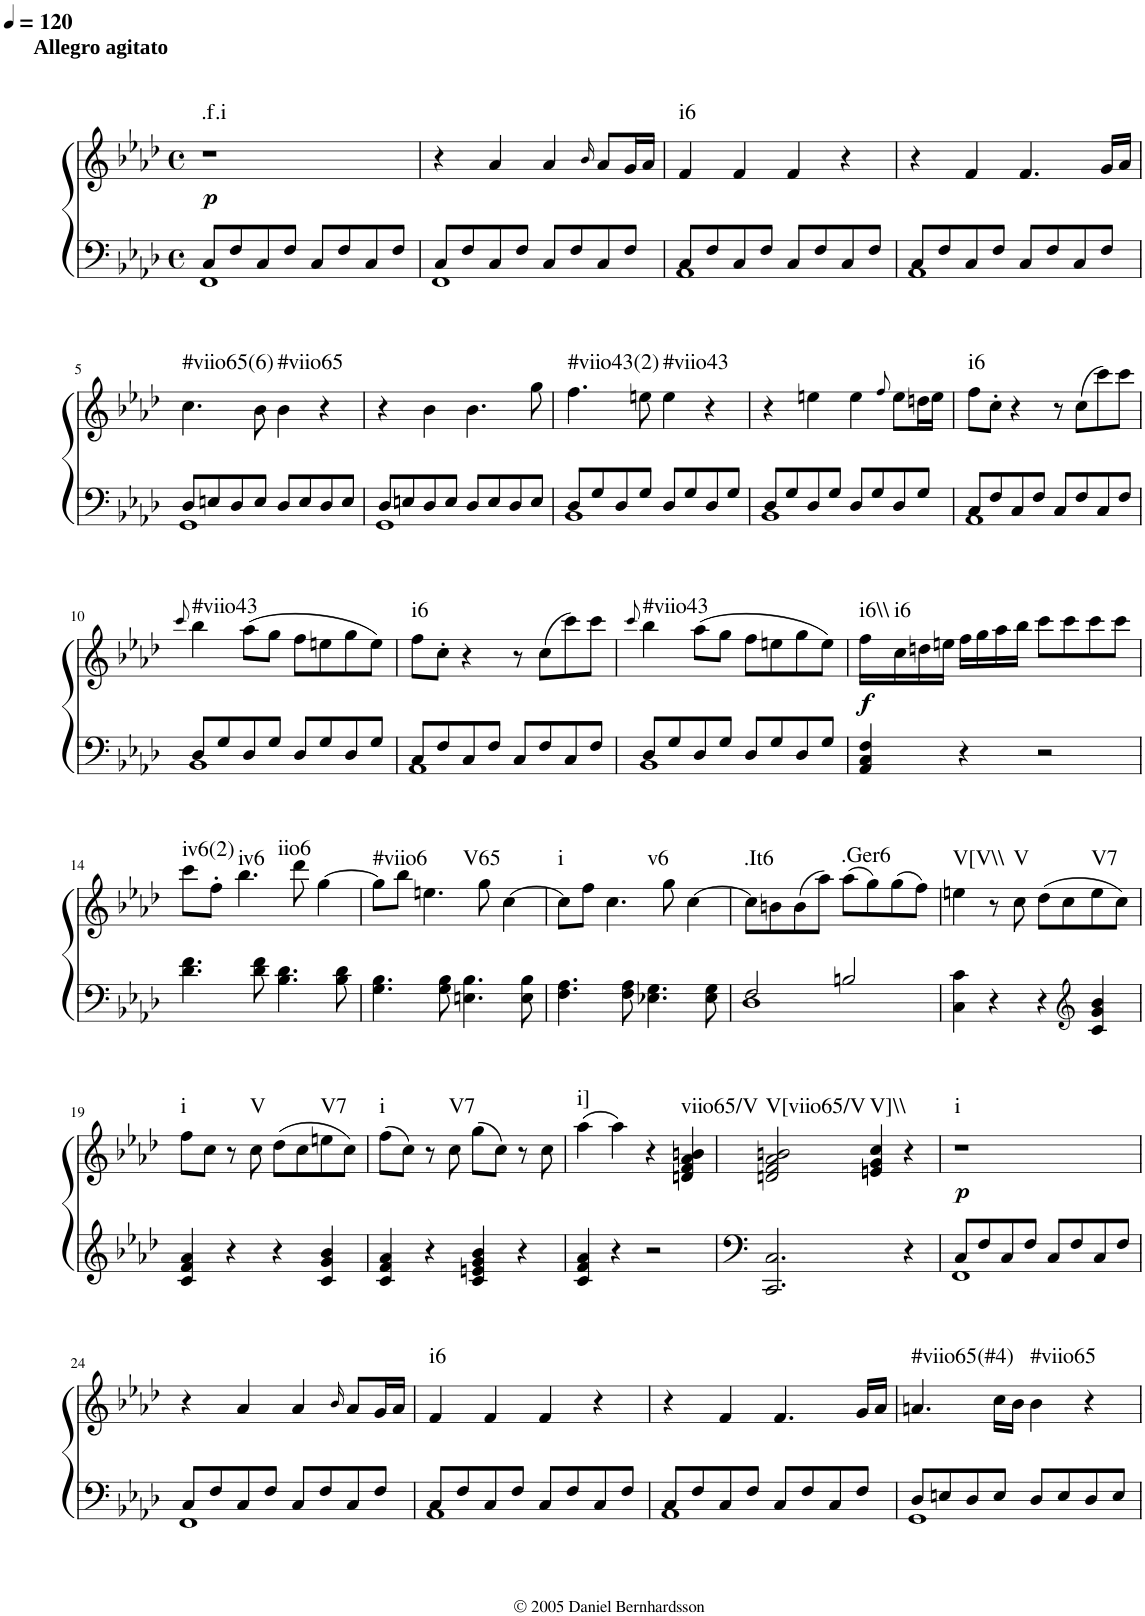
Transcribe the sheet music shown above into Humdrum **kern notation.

**kern	**kern	**dynam	**harte
*part1	*part1	*part1	*part1
*staff2	*staff1	*staff1/2	*
*I"Piano	*	*	*
*I'Pno.	*	*	*
*clefF4	*clefG2	*	*
*k[b-e-a-d-]	*k[b-e-a-d-]	*	*
*M4/4	*M4/4	*	*
*met(c)	*met(c)	*	*
*MM120	*MM120	*	*
=1	=1	=1	=1
*^	*	*	*
!	!	!LO:TX:a:B:t=Allegro agitato	!	!
!	!	!	!LO:DY:b	!LO:H:kt=.f.i
8C/L	1FF	1r	p	N
8F/	.	.	.	.
8C/	.	.	.	.
8F/J	.	.	.	.
8C/L	.	.	.	.
8F/	.	.	.	.
8C/	.	.	.	.
8F/J	.	.	.	.
=2	=2	=2	=2	=2
8C/L	1FF	4r	.	.
8F/	.	.	.	.
8C/	.	4a-/	.	.
8F/J	.	.	.	.
8C/L	.	4a-/	.	.
8F/	.	.	.	.
.	.	16qb-/	.	.
8C/	.	8a-/L	.	.
8F/J	.	16g/L	.	.
.	.	16a-/JJ	.	.
=3	=3	=3	=3	=3
!	!	!	!	!LO:H:kt=i6
8C/L	1AA-	4f/	.	N
8F/	.	.	.	.
8C/	.	4f/	.	.
8F/J	.	.	.	.
8C/L	.	4f/	.	.
8F/	.	.	.	.
8C/	.	4r	.	.
8F/J	.	.	.	.
=4	=4	=4	=4	=4
8C/L	1AA-	4r	.	.
8F/	.	.	.	.
8C/	.	4f/	.	.
8F/J	.	.	.	.
8C/L	.	4.f/	.	.
8F/	.	.	.	.
8C/	.	.	.	.
8F/J	.	16g/LL	.	.
.	.	16a-/JJ	.	.
!!LO:LB:g=z
=5	=5	=5	=5	=5
!	!	!	!	!LO:H:kt=#viio65(6)
8D-/L	1GG	4.cc\	.	N
8En/	.	.	.	.
8D-/	.	.	.	.
8E/J	.	8b-\	.	.
!	!	!	!	!LO:H:kt=#viio65
8D-/L	.	4b-\	.	N
8E/	.	.	.	.
8D-/	.	4r	.	.
8E/J	.	.	.	.
=6	=6	=6	=6	=6
8D-/L	1GG	4r	.	.
8En/	.	.	.	.
8D-/	.	4b-\	.	.
8E/J	.	.	.	.
8D-/L	.	4.b-\	.	.
8E/	.	.	.	.
8D-/	.	.	.	.
8E/J	.	8gg\	.	.
=7	=7	=7	=7	=7
!	!	!	!	!LO:H:kt=#viio43(2)
8D-/L	1BB-	4.ff\	.	N
8G/	.	.	.	.
8D-/	.	.	.	.
8G/J	.	8een\	.	.
!	!	!	!	!LO:H:kt=#viio43
8D-/L	.	4ee\	.	N
8G/	.	.	.	.
8D-/	.	4r	.	.
8G/J	.	.	.	.
=8	=8	=8	=8	=8
8D-/L	1BB-	4r	.	.
8G/	.	.	.	.
8D-/	.	4een\	.	.
8G/J	.	.	.	.
8D-/L	.	4ee\	.	.
8G/	.	.	.	.
.	.	8qff/	.	.
8D-/	.	8ee\L	.	.
8G/J	.	16ddn\L	.	.
.	.	16ee\JJ	.	.
=9	=9	=9	=9	=9
!	!	!	!	!LO:H:kt=i6
8C/L	1AA-	8ff\L	.	N
8F/	.	8cc'\J	.	.
8C/	.	4r	.	.
8F/J	.	.	.	.
8C/L	.	8r	.	.
8F/	.	(8cc\L	.	.
8C/	.	8ccc\)	.	.
8F/J	.	8ccc\J	.	.
!!LO:LB:g=z
=10	=10	=10	=10	=10
.	.	8qccc/	.	.
!	!	!	!	!LO:H:kt=#viio43
8D-/L	1BB-	4bb-\	.	N
8G/	.	.	.	.
8D-/	.	(8aa-\L	.	.
8G/J	.	8gg\J	.	.
8D-/L	.	8ff\L	.	.
8G/	.	8een\	.	.
8D-/	.	8gg\	.	.
8G/J	.	8ee\J)	.	.
=11	=11	=11	=11	=11
!	!	!	!	!LO:H:kt=i6
8C/L	1AA-	8ff\L	.	N
8F/	.	8cc'\J	.	.
8C/	.	4r	.	.
8F/J	.	.	.	.
8C/L	.	8r	.	.
8F/	.	(8cc\L	.	.
8C/	.	8ccc\)	.	.
8F/J	.	8ccc\J	.	.
=12	=12	=12	=12	=12
.	.	8qccc/	.	.
!	!	!	!	!LO:H:kt=#viio43
8D-/L	1BB-	4bb-\	.	N
8G/	.	.	.	.
8D-/	.	(8aa-\L	.	.
8G/J	.	8gg\J	.	.
8D-/L	.	8ff\L	.	.
8G/	.	8een\	.	.
8D-/	.	8gg\	.	.
8G/J	.	8ee\J)	.	.
*v	*v	*	*	*
=13	=13	=13	=13
!	!	!LO:DY:b	!LO:H:kt=i6\\
4AA-/ 4C/ 4F/	16ff\LL	f	N
!	!	!	!LO:H:kt=i6
.	16cc\	.	N
.	16ddn\	.	.
.	16een\JJ	.	.
4r	16ff\LL	.	.
.	16gg\	.	.
.	16aa-\	.	.
.	16bb-\JJ	.	.
2r	8ccc\L	.	.
.	8ccc\	.	.
.	8ccc\	.	.
.	8ccc\J	.	.
!!LO:LB:g=z
=14	=14	=14	=14
!	!	!	!LO:H:kt=iv6(2)
4.d-\ 4.f\	8ccc\L	.	N
.	8ff'\J	.	.
!	!	!	!LO:H:n=1:kt=iv6
!	!	!	!LO:H:n=2:kt=iio6
.	4.bb-\	.	N N
8d-\ 8f\	.	.	.
4.B-\ 4.d-\	.	.	.
.	8ddd-\	.	.
.	[>4gg\	.	.
8B-\ 8d-\	.	.	.
=15	=15	=15	=15
!	!	!	!LO:H:kt=#viio6
4.G\ 4.B-\	8gg\L]	.	N
.	8bb-\J	.	.
!	!	!	!LO:H:kt=V65
.	4.een\	.	N
8G\ 8B-\	.	.	.
4.En\ 4.B-\	.	.	.
.	8gg\	.	.
.	[>4cc\	.	.
8E\ 8B-\	.	.	.
=16	=16	=16	=16
!	!	!	!LO:H:kt=i
4.F\ 4.A-\	8cc\L]	.	N
.	8ff\J	.	.
!	!	!	!LO:H:kt=v6
.	4.cc\	.	N
8F\ 8A-\	.	.	.
4.E-X\ 4.G\	.	.	.
.	8gg\	.	.
.	[>4cc\	.	.
8E-\ 8G\	.	.	.
=17	=17	=17	=17
*^	*	*	*
!	!	!	!	!LO:H:kt=.It6
2F/	1D-	8cc\L]	.	N
.	.	8bn\	.	.
.	.	(8b\	.	.
.	.	8aa-\J)	.	.
!	!	!	!	!LO:H:kt=.Ger6
2Bn/	.	(8aa-\L	.	N
.	.	8gg\)	.	.
.	.	(8gg\	.	.
.	.	8ff\J)	.	.
*v	*v	*	*	*
=18	=18	=18	=18
!	!	!	!LO:H:kt=V[V\\
4C\ 4c\	4een\	.	N
4r	8r	.	.
!	!	!	!LO:H:kt=V
.	8cc\	.	N
4r	(8dd-\L	.	.
.	8cc\	.	.
*clefG2	*	*	*
!	!	!	!LO:H:kt=V7
4c/ 4g/ 4b-/	8ee\	.	N
.	8cc\J)	.	.
!!LO:LB:g=z
=19	=19	=19	=19
!	!	!	!LO:H:kt=i
4c/ 4f/ 4a-/	8ff\L	.	N
.	8cc\J	.	.
4r	8r	.	.
!	!	!	!LO:H:kt=V
.	8cc\	.	N
4r	(8dd-\L	.	.
.	8cc\	.	.
!	!	!	!LO:H:kt=V7
4c/ 4g/ 4b-/	8een\	.	N
.	8cc\J)	.	.
=20	=20	=20	=20
!	!	!	!LO:H:kt=i
4c/ 4f/ 4a-/	(8ff\L	.	N
.	8cc\J)	.	.
4r	8r	.	.
!	!	!	!LO:H:kt=V7
.	8cc\	.	N
4c/ 4en/ 4g/ 4b-/	(8gg\L	.	.
.	8cc\J)	.	.
4r	8r	.	.
.	8cc\	.	.
=21	=21	=21	=21
!	!	!	!LO:H:kt=i]
4c/ 4f/ 4a-/	(4aa-\	.	N
4r	4aa-\)	.	.
2r	4r	.	.
!	!	!	!LO:H:kt=viio65/V
.	4dn/ 4f/ 4a-/ 4bn/	.	N
=22	=22	=22	=22
!	!	!	!LO:H:kt=V[viio65/V
2.CC/ 2.C/	2dn/ 2f/ 2a-/ 2bn/	.	N
!	!	!	!LO:H:kt=V]\\
.	4en/ 4g/ 4cc/	.	N
4r	4r	.	.
=23	=23	=23	=23
*^	*	*	*
!	!	!	!LO:DY:b	!LO:H:kt=i
8C/L	1FF	1r	p	N
8F/	.	.	.	.
8C/	.	.	.	.
8F/J	.	.	.	.
8C/L	.	.	.	.
8F/	.	.	.	.
8C/	.	.	.	.
8F/J	.	.	.	.
!!LO:LB:g=z
=24	=24	=24	=24	=24
8C/L	1FF	4r	.	.
8F/	.	.	.	.
8C/	.	4a-/	.	.
8F/J	.	.	.	.
8C/L	.	4a-/	.	.
8F/	.	.	.	.
.	.	16qb-/	.	.
8C/	.	8a-/L	.	.
8F/J	.	16g/L	.	.
.	.	16a-/JJ	.	.
=25	=25	=25	=25	=25
!	!	!	!	!LO:H:kt=i6
8C/L	1AA-	4f/	.	N
8F/	.	.	.	.
8C/	.	4f/	.	.
8F/J	.	.	.	.
8C/L	.	4f/	.	.
8F/	.	.	.	.
8C/	.	4r	.	.
8F/J	.	.	.	.
=26	=26	=26	=26	=26
8C/L	1AA-	4r	.	.
8F/	.	.	.	.
8C/	.	4f/	.	.
8F/J	.	.	.	.
8C/L	.	4.f/	.	.
8F/	.	.	.	.
8C/	.	.	.	.
8F/J	.	16g/LL	.	.
.	.	16a-/JJ	.	.
=27	=27	=27	=27	=27
!	!	!	!	!LO:H:kt=#viio65(#4)
8D-/L	1GG	4.an/	.	N
8En/	.	.	.	.
8D-/	.	.	.	.
8E/J	.	16cc\LL	.	.
.	.	16b-\JJ	.	.
!	!	!	!	!LO:H:kt=#viio65
8D-/L	.	4b-\	.	N
8E/	.	.	.	.
8D-/	.	4r	.	.
8E/J	.	.	.	.
*v	*v	*	*	*
=	=	=	=
*-	*-	*-	*-
